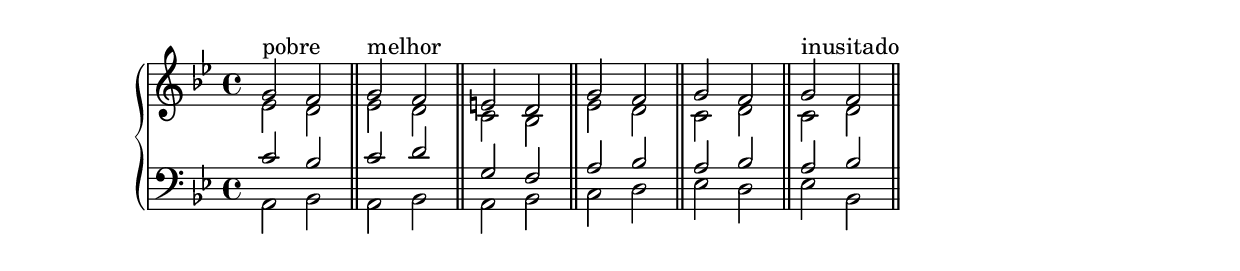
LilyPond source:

\version "2.10.33"
sop = \relative c'' { \clef treble \key bes \major
	g2^"pobre" f \bar "||"
	g^"melhor" f  \bar "||"
	e d  \bar "||"
	g f  \bar "||"
	g f  \bar "||"
	g^"inusitado" f  \bar "||"
}

cont = \relative c' { \clef treble \key bes \major
	ees2 d
	ees d
	c bes
	ees d
	c d
	c d
}


ten = \relative c' { \clef bass \key bes \major
	c2 bes
	c d
	g, f
	a bes
	a bes
	a bes
}

bass = \relative c { \clef bass \key bes \major
	a2 bes
	a bes
	a bes
	c d
	ees d
	ees bes
}

\new PianoStaff { <<
	\new Staff { << { \sop } \\ { \cont } >> }
	\new Staff { << { \ten } \\ { \bass } >> }
	>> }